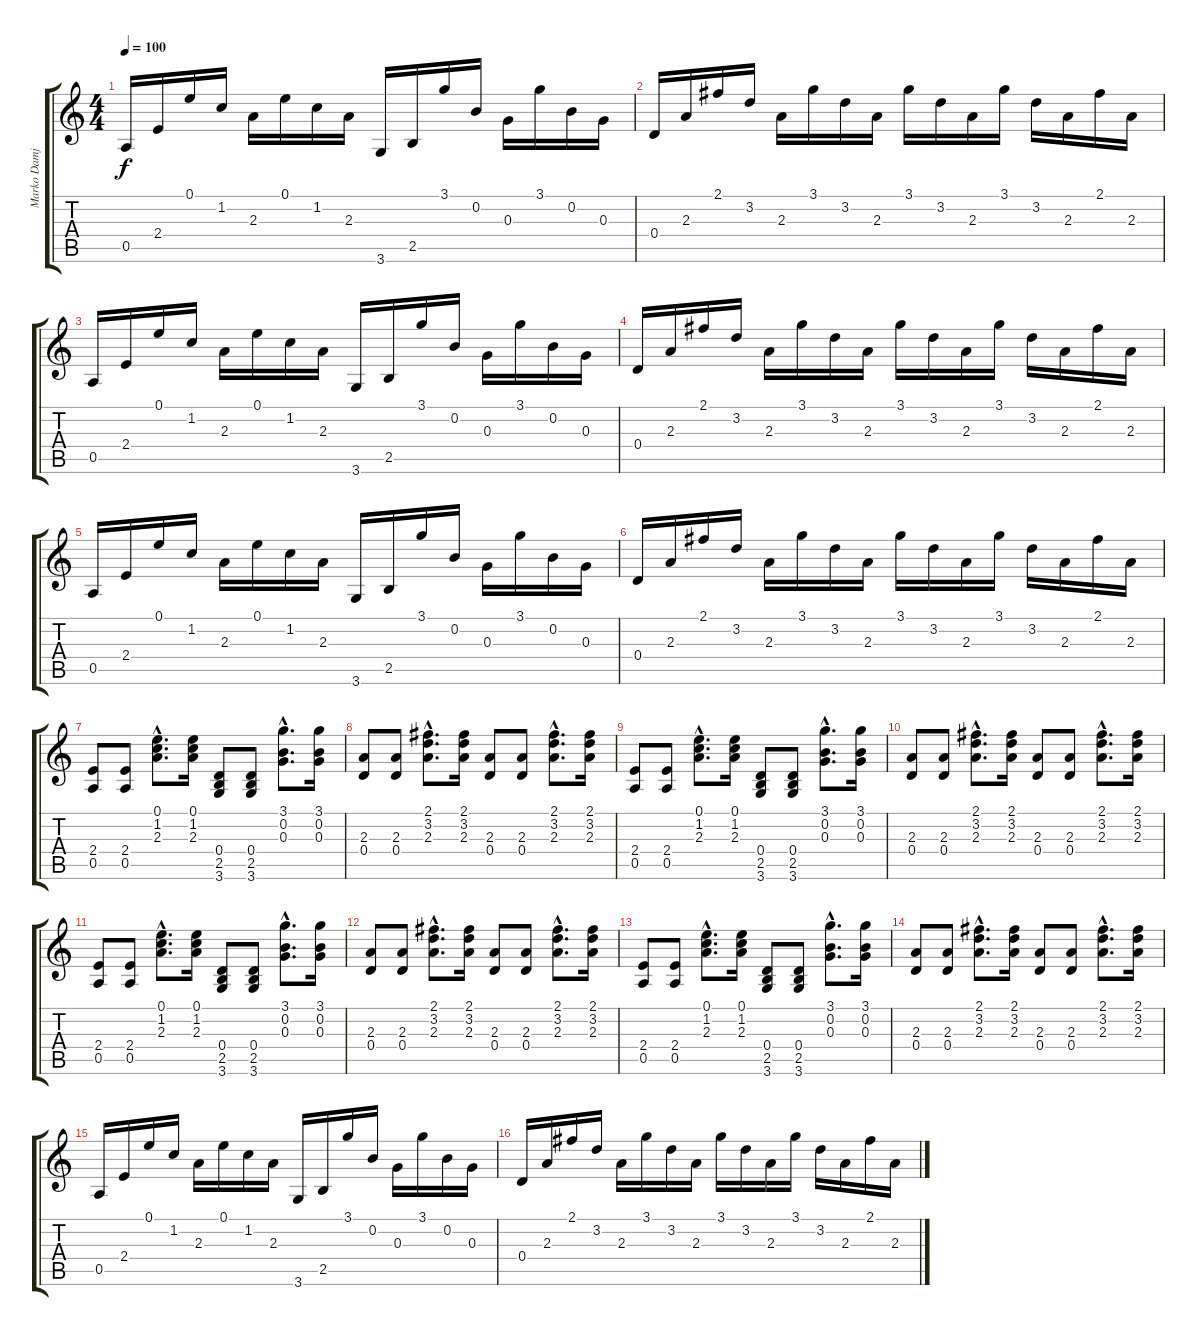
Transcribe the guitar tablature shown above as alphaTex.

\track ("Marko Damjanovic" "Marko Damj") {instrument distortionguitar}
\staff {score tabs}
\tuning (E4 B3 G3 D3 A2 E2) {hide}
\ts (4 4)
\tempo 100
\clef g2
\ks c
0.5.16{dy f instrument distortionguitar} 2.4.16 0.1.16 1.2.16 2.3.16 0.1.16 1.2.16 2.3.16 3.6.16 2.5.16 3.1.16 0.2.16 0.3.16 3.1.16 0.2.16 0.3.16 |
0.4.16 2.3.16 2.1.16 3.2.16 2.3.16 3.1.16 3.2.16 2.3.16 3.1.16 3.2.16 2.3.16 3.1.16 3.2.16 2.3.16 2.1.16 2.3.16 |
0.5.16 2.4.16 0.1.16 1.2.16 2.3.16 0.1.16 1.2.16 2.3.16 3.6.16 2.5.16 3.1.16 0.2.16 0.3.16 3.1.16 0.2.16 0.3.16 |
0.4.16 2.3.16 2.1.16 3.2.16 2.3.16 3.1.16 3.2.16 2.3.16 3.1.16 3.2.16 2.3.16 3.1.16 3.2.16 2.3.16 2.1.16 2.3.16 |
0.5.16 2.4.16 0.1.16 1.2.16 2.3.16 0.1.16 1.2.16 2.3.16 3.6.16 2.5.16 3.1.16 0.2.16 0.3.16 3.1.16 0.2.16 0.3.16 |
0.4.16 2.3.16 2.1.16 3.2.16 2.3.16 3.1.16 3.2.16 2.3.16 3.1.16 3.2.16 2.3.16 3.1.16 3.2.16 2.3.16 2.1.16 2.3.16 |
(2.4 0.5).8 (2.4 0.5).8 (0.1{hac} 1.2{hac} 2.3{hac}).8{d} (0.1 1.2 2.3).16 (0.4 2.5 3.6).8 (0.4 2.5 3.6).8 (3.1{hac} 0.2{hac} 0.3{hac}).8{d} (3.1 0.2 0.3).16 |
(2.3 0.4).8 (2.3 0.4).8 (2.1{hac} 3.2{hac} 2.3{hac}).8{d} (2.1 3.2 2.3).16 (2.3 0.4).8 (2.3 0.4).8 (2.1{hac} 3.2{hac} 2.3{hac}).8{d} (2.1 3.2 2.3).16 |
(2.4 0.5).8 (2.4 0.5).8 (0.1{hac} 1.2{hac} 2.3{hac}).8{d} (0.1 1.2 2.3).16 (0.4 2.5 3.6).8 (0.4 2.5 3.6).8 (3.1{hac} 0.2{hac} 0.3{hac}).8{d} (3.1 0.2 0.3).16 |
(2.3 0.4).8 (2.3 0.4).8 (2.1{hac} 3.2{hac} 2.3{hac}).8{d} (2.1 3.2 2.3).16 (2.3 0.4).8 (2.3 0.4).8 (2.1{hac} 3.2{hac} 2.3{hac}).8{d} (2.1 3.2 2.3).16 |
(2.4 0.5).8 (2.4 0.5).8 (0.1{hac} 1.2{hac} 2.3{hac}).8{d} (0.1 1.2 2.3).16 (0.4 2.5 3.6).8 (0.4 2.5 3.6).8 (3.1{hac} 0.2{hac} 0.3{hac}).8{d} (3.1 0.2 0.3).16 |
(2.3 0.4).8 (2.3 0.4).8 (2.1{hac} 3.2{hac} 2.3{hac}).8{d} (2.1 3.2 2.3).16 (2.3 0.4).8 (2.3 0.4).8 (2.1{hac} 3.2{hac} 2.3{hac}).8{d} (2.1 3.2 2.3).16 |
(2.4 0.5).8 (2.4 0.5).8 (0.1{hac} 1.2{hac} 2.3{hac}).8{d} (0.1 1.2 2.3).16 (0.4 2.5 3.6).8 (0.4 2.5 3.6).8 (3.1{hac} 0.2{hac} 0.3{hac}).8{d} (3.1 0.2 0.3).16 |
(2.3 0.4).8 (2.3 0.4).8 (2.1{hac} 3.2{hac} 2.3{hac}).8{d} (2.1 3.2 2.3).16 (2.3 0.4).8 (2.3 0.4).8 (2.1{hac} 3.2{hac} 2.3{hac}).8{d} (2.1 3.2 2.3).16 |
0.5.16 2.4.16 0.1.16 1.2.16 2.3.16 0.1.16 1.2.16 2.3.16 3.6.16 2.5.16 3.1.16 0.2.16 0.3.16 3.1.16 0.2.16 0.3.16 |
0.4.16 2.3.16 2.1.16 3.2.16 2.3.16 3.1.16 3.2.16 2.3.16 3.1.16 3.2.16 2.3.16 3.1.16 3.2.16 2.3.16 2.1.16 2.3.16
